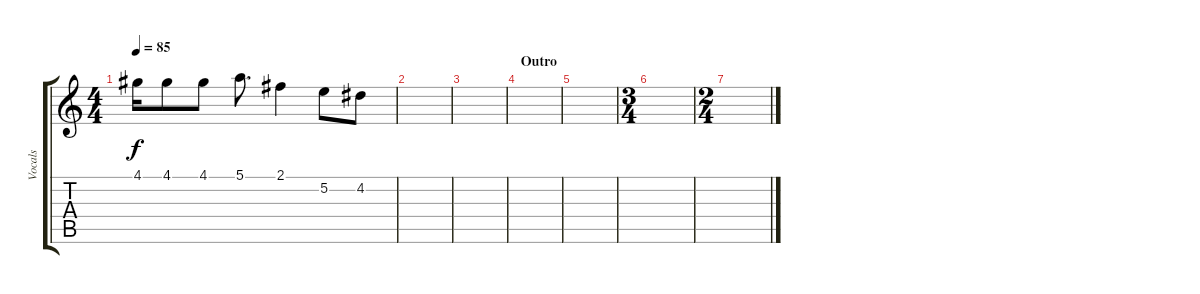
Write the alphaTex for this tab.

\track ("Vocals" "Vocals") {instrument electricguitarjazz}
\staff {score tabs}
\tuning (E4 B3 G3 D3 A2 E2) {hide}
\ts (4 4)
\tempo 85
\clef g2
\ks c
4.1.16{dy f} 4.1.8 4.1.8 5.1.8{d} 2.1.4 5.2.8 4.2.8 |
|
|
\section ("" "Outro")
|
|
\ts (3 4)
|
\ts (2 4)
